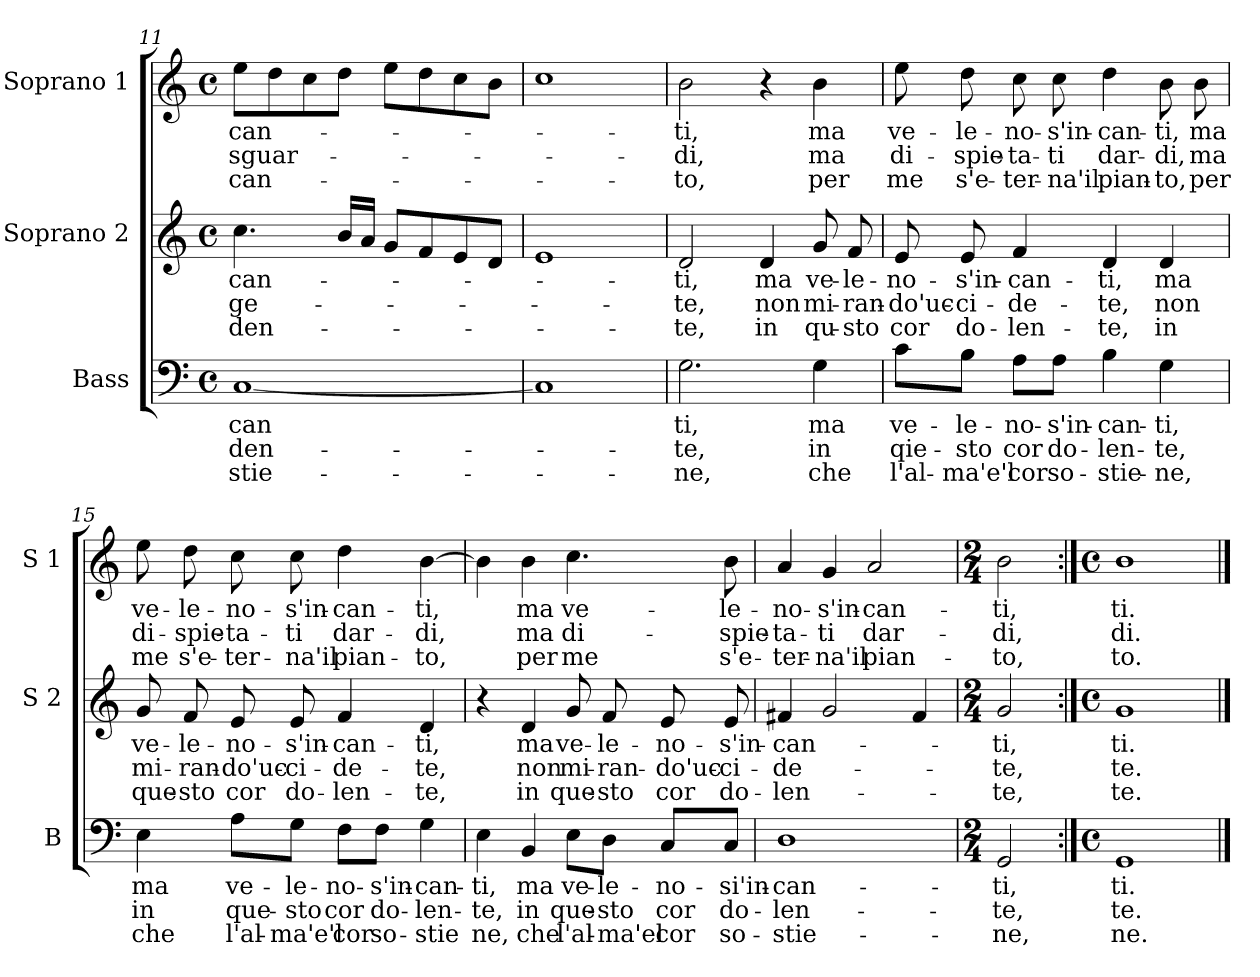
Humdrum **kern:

**kern	**text	**text	**text	**kern	**text	**text	**text	**kern	**text	**text	**text
*part3	*part3	*part3	*part3	*part2	*part2	*part2	*part2	*part1	*part1	*part1	*part1
*staff3	*staff3	*staff3	*staff3	*staff2	*staff2	*staff2	*staff2	*staff1	*staff1	*staff1	*staff1
*I"Bass	*	*	*	*I"Soprano 2	*	*	*	*I"Soprano 1	*	*	*
*I'B	*	*	*	*I'S 2	*	*	*	*I'S 1	*	*	*
*clefF4	*	*	*	*clefG2	*	*	*	*clefG2	*	*	*
*k[]	*	*	*	*k[]	*	*	*	*k[]	*	*	*
*C:	*	*	*	*C:	*	*	*	*C:	*	*	*
*M4/4	*	*	*	*M4/4	*	*	*	*M4/4	*	*	*
*met(c)	*	*	*	*met(c)	*	*	*	*met(c)	*	*	*
=11	=11	=11	=11	=11	=11	=11	=11	=11	=11	=11	=11
!	!LO:LY:b	!LO:LY:b	!LO:LY:b	!	!LO:LY:b	!LO:LY:b	!LO:LY:b	!	!LO:LY:b	!LO:LY:b	!LO:LY:b
[1C	can	-den-	-stie-	4.cc\	can-	-ge-	-den-	8ee\L	can-	sguar-	can-
.	.	.	.	.	.	.	.	8dd\	.	.	.
.	.	.	.	.	.	.	.	8cc\	.	.	.
.	.	.	.	16b/LL	.	.	.	8dd\J	.	.	.
.	.	.	.	16a/JJ	.	.	.	.	.	.	.
.	.	.	.	8g/L	.	.	.	8ee\L	.	.	.
.	.	.	.	8f/	.	.	.	8dd\	.	.	.
.	.	.	.	8e/	.	.	.	8cc\	.	.	.
.	.	.	.	8d/J	.	.	.	8b\J	.	.	.
=12	=12	=12	=12	=12	=12	=12	=12	=12	=12	=12	=12
1C]	.	.	.	1e	.	.	.	1cc	.	.	.
=13	=13	=13	=13	=13	=13	=13	=13	=13	=13	=13	=13
!	!LO:LY:b	!LO:LY:b	!LO:LY:b	!	!LO:LY:b	!LO:LY:b	!LO:LY:b	!	!LO:LY:b	!LO:LY:b	!LO:LY:b
2.G\	ti,	-te,	-ne,	2d/	-ti,	-te,	-te,	2b\	-ti,	-di,	-to,
!	!	!	!	!	!LO:LY:b	!LO:LY:b	!LO:LY:b	!	!	!	!
.	.	.	.	4d/	ma	non	in	4r	.	.	.
!	!LO:LY:b	!LO:LY:b	!LO:LY:b	!	!LO:LY:b	!LO:LY:b	!LO:LY:b	!	!LO:LY:b	!LO:LY:b	!LO:LY:b
4G\	ma	in	che	8g/	ve-	mi-	qu-	4b\	ma	ma	per
!	!	!	!	!	!LO:LY:b	!LO:LY:b	!LO:LY:b	!	!	!	!
.	.	.	.	8f/	-le-	-ran-	-sto	.	.	.	.
=14	=14	=14	=14	=14	=14	=14	=14	=14	=14	=14	=14
!	!LO:LY:b	!LO:LY:b	!LO:LY:b	!	!LO:LY:b	!LO:LY:b	!LO:LY:b	!	!LO:LY:b	!LO:LY:b	!LO:LY:b
8c\L	ve-	qie-	l'al-	8e/	-no-	-do'uc-	cor	8ee\	ve-	di-	me
!	!LO:LY:b	!LO:LY:b	!LO:LY:b	!	!LO:LY:b	!LO:LY:b	!LO:LY:b	!	!LO:LY:b	!LO:LY:b	!LO:LY:b
8B\J	-le-	-sto	-ma'e'l	8e/	-s'in-	-ci-	do-	8dd\	-le-	-spie-	s'e-
!	!LO:LY:b	!LO:LY:b	!LO:LY:b	!	!LO:LY:b	!LO:LY:b	!LO:LY:b	!	!LO:LY:b	!LO:LY:b	!LO:LY:b
8A\L	-no-	cor	cor	4f/	-can-	-de-	-len-	8cc\	-no-	-ta-	-ter-
!	!LO:LY:b	!LO:LY:b	!LO:LY:b	!	!	!	!	!	!LO:LY:b	!LO:LY:b	!LO:LY:b
8A\J	-s'in-	do-	so-	.	.	.	.	8cc\	-s'in-	-ti	-na'il
!	!LO:LY:b	!LO:LY:b	!LO:LY:b	!	!LO:LY:b	!LO:LY:b	!LO:LY:b	!	!LO:LY:b	!LO:LY:b	!LO:LY:b
4B\	-can-	-len-	-stie-	4d/	-ti,	-te,	-te,	4dd\	-can-	dar-	pian-
!	!LO:LY:b	!LO:LY:b	!LO:LY:b	!	!LO:LY:b	!LO:LY:b	!LO:LY:b	!	!LO:LY:b	!LO:LY:b	!LO:LY:b
4G\	-ti,	-te,	-ne,	4d/	ma	non	in	8b\	-ti,	-di,	-to,
!	!	!	!	!	!	!	!	!	!LO:LY:b	!LO:LY:b	!LO:LY:b
.	.	.	.	.	.	.	.	8b\	ma	ma	per
!!LO:LB:g=z
=15	=15	=15	=15	=15	=15	=15	=15	=15	=15	=15	=15
!	!LO:LY:b	!LO:LY:b	!LO:LY:b	!	!LO:LY:b	!LO:LY:b	!LO:LY:b	!	!LO:LY:b	!LO:LY:b	!LO:LY:b
4E\	ma	in	che	8g/	ve-	mi-	que-	8ee\	ve-	di-	me
!	!	!	!	!	!LO:LY:b	!LO:LY:b	!LO:LY:b	!	!LO:LY:b	!LO:LY:b	!LO:LY:b
.	.	.	.	8f/	-le-	-ran-	-sto	8dd\	-le-	-spie-	s'e-
!	!LO:LY:b	!LO:LY:b	!LO:LY:b	!	!LO:LY:b	!LO:LY:b	!LO:LY:b	!	!LO:LY:b	!LO:LY:b	!LO:LY:b
8A\L	ve-	que-	l'al-	8e/	-no-	-do'uc-	cor	8cc\	-no-	-ta-	-ter-
!	!LO:LY:b	!LO:LY:b	!LO:LY:b	!	!LO:LY:b	!LO:LY:b	!LO:LY:b	!	!LO:LY:b	!LO:LY:b	!LO:LY:b
8G\J	-le-	-sto	-ma'e'l	8e/	-s'in-	-ci-	do-	8cc\	-s'in-	-ti	-na'il
!	!LO:LY:b	!LO:LY:b	!LO:LY:b	!	!LO:LY:b	!LO:LY:b	!LO:LY:b	!	!LO:LY:b	!LO:LY:b	!LO:LY:b
8F\L	-no-	cor	cor	4f/	-can-	-de-	-len-	4dd\	-can-	dar-	pian-
!	!LO:LY:b	!LO:LY:b	!LO:LY:b	!	!	!	!	!	!	!	!
8F\J	-s'in-	do-	so-	.	.	.	.	.	.	.	.
!	!LO:LY:b	!LO:LY:b	!LO:LY:b	!	!LO:LY:b	!LO:LY:b	!LO:LY:b	!	!LO:LY:b	!LO:LY:b	!LO:LY:b
4G\	-can-	-len-	-stie	4d/	-ti,	-te,	-te,	[4b\	-ti,	-di,	-to,
=16	=16	=16	=16	=16	=16	=16	=16	=16	=16	=16	=16
!	!LO:LY:b	!LO:LY:b	!LO:LY:b	!	!	!	!	!	!	!	!
4E\	-ti,	-te,	ne,	4r	.	.	.	4b\]	.	.	.
!	!LO:LY:b	!LO:LY:b	!LO:LY:b	!	!LO:LY:b	!LO:LY:b	!LO:LY:b	!	!LO:LY:b	!LO:LY:b	!LO:LY:b
4BB/	ma	in	che	4d/	ma	non	in	4b\	ma	ma	per
!	!LO:LY:b	!LO:LY:b	!LO:LY:b	!	!LO:LY:b	!LO:LY:b	!LO:LY:b	!	!LO:LY:b	!LO:LY:b	!LO:LY:b
8E\L	ve-	que-	l'al-	8g/	ve-	mi-	que-	4.cc\	ve-	di-	me
!	!LO:LY:b	!LO:LY:b	!LO:LY:b	!	!LO:LY:b	!LO:LY:b	!LO:LY:b	!	!	!	!
8D\J	-le-	-sto	-ma'el	8f/	-le-	-ran-	-sto	.	.	.	.
!	!LO:LY:b	!LO:LY:b	!LO:LY:b	!	!LO:LY:b	!LO:LY:b	!LO:LY:b	!	!	!	!
8C/L	-no-	cor	cor	8e/	-no-	-do'uc-	cor	.	.	.	.
!	!LO:LY:b	!LO:LY:b	!LO:LY:b	!	!LO:LY:b	!LO:LY:b	!LO:LY:b	!	!LO:LY:b	!LO:LY:b	!LO:LY:b
8C/J	-si'in-	do-	so-	8e/	-s'in-	-ci-	do-	8b\	-le-	-spie-	s'e-
=17	=17	=17	=17	=17	=17	=17	=17	=17	=17	=17	=17
!	!LO:LY:b	!LO:LY:b	!LO:LY:b	!	!LO:LY:b	!LO:LY:b	!LO:LY:b	!	!LO:LY:b	!LO:LY:b	!LO:LY:b
1D	-can-	-len-	-stie-	4f#X/	-can-	-de-	-len-	4a/	-no-	-ta-	-ter-
!	!	!	!	!	!	!	!	!	!LO:LY:b	!LO:LY:b	!LO:LY:b
.	.	.	.	2g/	.	.	.	4g/	-s'in-	-ti	-na'il
!	!	!	!	!	!	!	!	!	!LO:LY:b	!LO:LY:b	!LO:LY:b
.	.	.	.	.	.	.	.	2a/	-can-	dar-	pian-
.	.	.	.	4f#/	.	.	.	.	.	.	.
=18	=18	=18	=18	=18	=18	=18	=18	=18	=18	=18	=18
*M2/4	*	*	*	*M2/4	*	*	*	*M2/4	*	*	*
!	!LO:LY:b	!LO:LY:b	!LO:LY:b	!	!LO:LY:b	!LO:LY:b	!LO:LY:b	!	!LO:LY:b	!LO:LY:b	!LO:LY:b
2GG/	-ti,	-te,	-ne,	2g/	-ti,	-te,	-te,	2b\	-ti,	-di,	-to,
=19:|!	=19:|!	=19:|!	=19:|!	=19:|!	=19:|!	=19:|!	=19:|!	=19:|!	=19:|!	=19:|!	=19:|!
*M4/4	*	*	*	*M4/4	*	*	*	*M4/4	*	*	*
*met(c)	*	*	*	*met(c)	*	*	*	*met(c)	*	*	*
!	!LO:LY:b	!LO:LY:b	!LO:LY:b	!	!LO:LY:b	!LO:LY:b	!LO:LY:b	!	!LO:LY:b	!LO:LY:b	!LO:LY:b
1GG	ti.	te.	ne.	1g	ti.	te.	te.	1b	ti.	di.	to.
==	==	==	==	==	==	==	==	==	==	==	==
*-	*-	*-	*-	*-	*-	*-	*-	*-	*-	*-	*-
